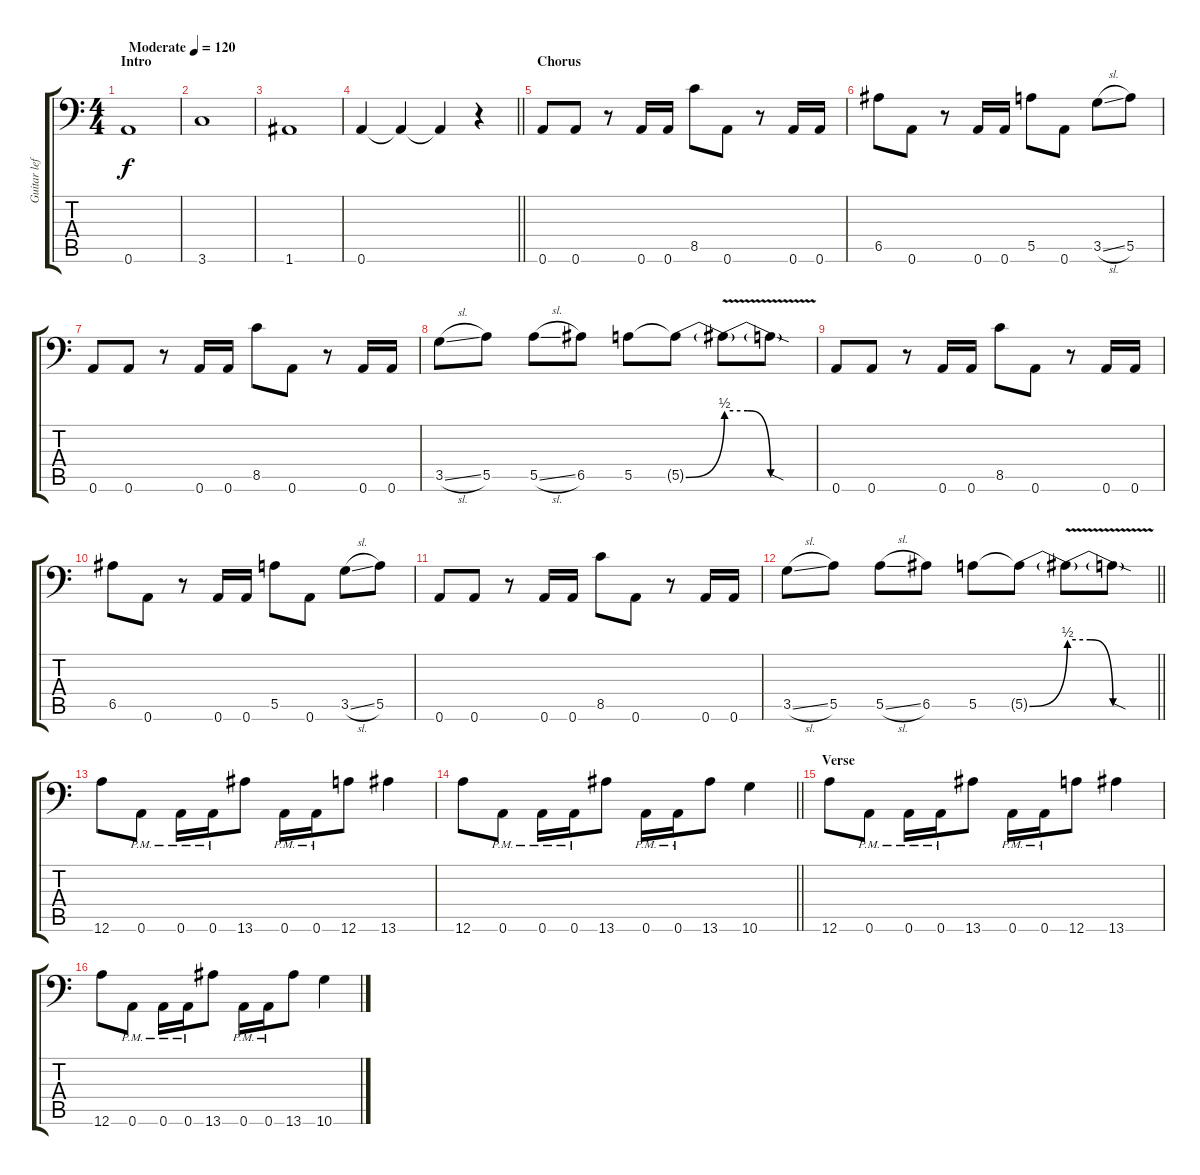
\track ("Guitar left" "Guitar lef") {instrument distortionguitar}
\staff {score tabs}
\tuning (B3 Gb3 D3 A2 E2 A1) {hide}
\ts (4 4)
\section ("" "Intro")
\tempo (120 "Moderate")
\clef f4
\ks c
0.6.1{dy f instrument distortionguitar} |
3.6.1 |
1.6.1 |
\barLineRight lightlight
0.6.4 0.6{t}.4 0.6{t}.4 r.4 |
\section ("" "Chorus")
0.6.8 0.6.8 r.8 0.6.16 0.6.16 8.5.8 0.6.8 r.8 0.6.16 0.6.16 |
6.5.8 0.6.8 r.8 0.6.16 0.6.16 5.5.8 0.6.8 3.5{sl}.8 5.5.8 |
0.6.8 0.6.8 r.8 0.6.16 0.6.16 8.5.8 0.6.8 r.8 0.6.16 0.6.16 |
3.5{sl}.8 5.5.8 5.5{sl}.8 6.5.8 5.5.8 5.5{be (bend 0 0 60 2) t}.8 5.5{be (custom 0 2 15 2 30 0 60 0) v t}.8 5.5{sod t}.8 |
0.6.8 0.6.8 r.8 0.6.16 0.6.16 8.5.8 0.6.8 r.8 0.6.16 0.6.16 |
6.5.8 0.6.8 r.8 0.6.16 0.6.16 5.5.8 0.6.8 3.5{sl}.8 5.5.8 |
0.6.8 0.6.8 r.8 0.6.16 0.6.16 8.5.8 0.6.8 r.8 0.6.16 0.6.16 |
\barLineRight lightlight
3.5{sl}.8 5.5.8 5.5{sl}.8 6.5.8 5.5.8 5.5{be (bend 0 0 60 2) t}.8 5.5{be (custom 0 2 15 2 30 0 60 0) v t}.8 5.5{sod t}.8 |
\section ("" "")
12.6.8 0.6{pm}.8 0.6{pm}.16 0.6{pm}.16 13.6.8 0.6{pm}.16 0.6{pm}.16 12.6.8 13.6.4 |
\barLineRight lightlight
12.6.8 0.6{pm}.8 0.6{pm}.16 0.6{pm}.16 13.6.8 0.6{pm}.16 0.6{pm}.16 13.6.8 10.6.4 |
\section ("" "Verse")
12.6.8 0.6{pm}.8 0.6{pm}.16 0.6{pm}.16 13.6.8 0.6{pm}.16 0.6{pm}.16 12.6.8 13.6.4 |
12.6.8 0.6{pm}.8 0.6{pm}.16 0.6{pm}.16 13.6.8 0.6{pm}.16 0.6{pm}.16 13.6.8 10.6.4
